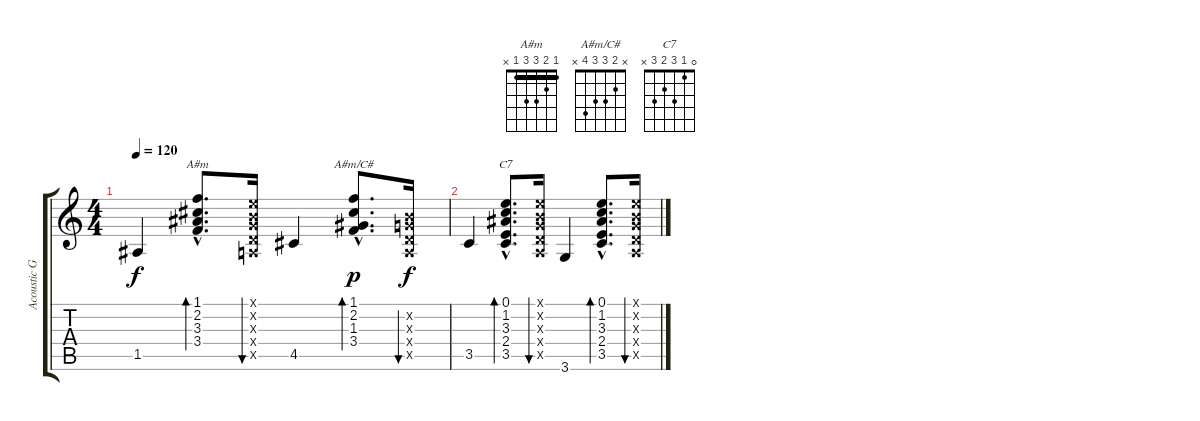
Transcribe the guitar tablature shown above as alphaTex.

\track ("Acoustic Guitar (nylon)" "Acoustic G") {instrument acousticguitarnylon}
\staff {score tabs}
\tuning (E4 B3 G3 D3 A2 E2) {hide}
\chord ("A#m" 1 2 3 3 1 x) {barre 1}
\chord ("A#m/C#" x 2 3 3 4 x)
\chord ("C7" 0 1 3 2 3 x)
\ts (4 4)
\tempo 120
\clef g2
\ks c
1.5.4{dy f} (1.1{hac} 2.2{hac} 3.3{hac} 3.4{hac}).8{d bd 60 ch "A#m"} (0.1{x} 0.2{x} 0.3{x} 0.4{x} 0.5{x}).16{bu 30} 4.5.4 (1.1{hac} 2.2{hac} 1.3{hac} 3.4{hac}).8{d bd 60 ch "A#m/C#" dy p} (0.2{x} 0.3{x} 0.4{x} 0.5{x}).16{bu 30 dy f} |
3.5.4 (0.1{hac} 1.2{hac} 3.3{hac} 2.4{hac} 3.5{hac}).8{d bd 60 ch "C7"} (0.1{x} 0.2{x} 0.3{x} 0.4{x} 0.5{x}).16{bu 30} 3.6.4 (0.1{hac} 1.2{hac} 3.3{hac} 2.4{hac} 3.5{hac}).8{d bd 60} (0.1{x} 0.2{x} 0.3{x} 0.4{x} 0.5{x}).16{bu 30}
